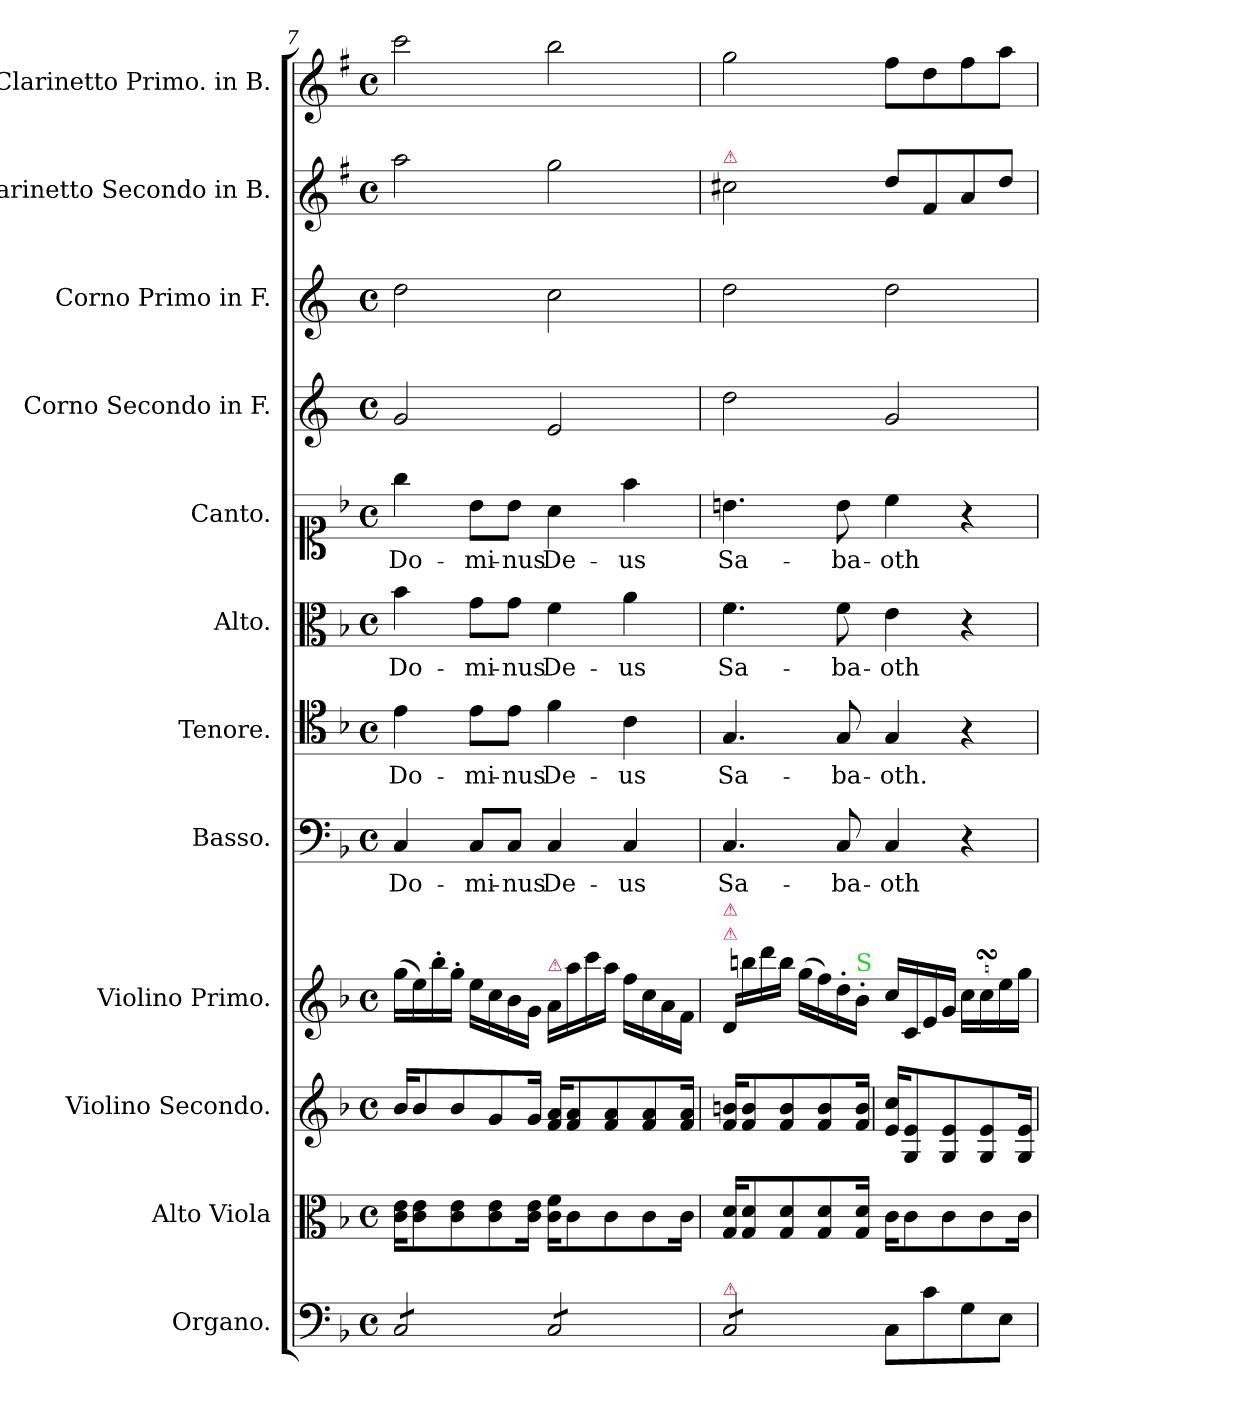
**kern	**kern	**kern	**kern	**kern	**text	**kern	**text	**kern	**text	**kern	**text	**kern	**kern	**kern	**kern
*part12	*part11	*part10	*part9	*part8	*part8	*part7	*part7	*part6	*part6	*part5	*part5	*part4	*part3	*part2	*part1
*staff12	*staff11	*staff10	*staff9	*staff8	*staff8	*staff7	*staff7	*staff6	*staff6	*staff5	*staff5	*staff4	*staff3	*staff2	*staff1
*I"Organo.	*I"Alto Viola	*I"Violino Secondo.	*I"Violino Primo.	*I"Basso.	*	*I"Tenore.	*	*I"Alto.	*	*I"Canto.	*	*I"Corno Secondo in F.	*I"Corno Primo in F.	*I"Clarinetto Secondo in B.	*I"Clarinetto Primo. in B.
*I'org	*I'a-vla	*I'vl 2	*I'vl 1	*I'B	*	*I'T	*	*I'A	*	*	*	*I'cor 2 in F	*I'cor 1 in F	*I'cl 2 in B♭	*I'cl 1 in B♭
*clefF4	*clefC3	*clefG2	*clefG2	*clefF4	*	*clefC4	*	*clefC3	*	*clefC1	*	*clefG2	*clefG2	*clefG2	*clefG2
*	*	*	*	*	*	*	*	*	*	*	*	*ITrd4c7	*ITrd4c7	*ITrd1c2	*ITrd1c2
*k[b-]	*k[b-]	*k[b-]	*k[b-]	*k[b-]	*	*k[b-]	*	*k[b-]	*	*k[b-]	*	*k[b-]	*k[b-]	*k[b-]	*k[b-]
*F:	*F:	*F:	*F:	*F:	*	*F:	*	*F:	*	*F:	*	*F:	*F:	*F:	*F:
*M4/4	*M4/4	*M4/4	*M4/4	*M4/4	*	*M4/4	*	*M4/4	*	*M4/4	*	*M4/4	*M4/4	*M4/4	*M4/4
*met(c)	*met(c)	*met(c)	*met(c)	*met(c)	*	*met(c)	*	*met(c)	*	*met(c)	*	*met(c)	*met(c)	*met(c)	*met(c)
=7	=7	=7	=7	=7	=7	=7	=7	=7	=7	=7	=7	=7	=7	=7	=7
*tremolo	*	*	*	*	*	*	*	*	*	*	*	*	*	*	*
8C/L	16c\ 16e\KL	16b-/KL	(16gg\LL	4C/	Do-	4e\	Do-	4b-\	Do-	4gg\	Do-	2c/	2g\	2gg\	2bb-\
.	8c\ 8e\	8b-/	16ee\)	.	.	.	.	.	.	.	.	.	.	.	.
8C/	.	.	16bb-'\	.	.	.	.	.	.	.	.	.	.	.	.
.	8c\ 8e\	8b-/	16gg'\JJ	.	.	.	.	.	.	.	.	.	.	.	.
8C/	.	.	16ee\LL	8C/L	-mi-	8e\L	-mi-	8g\L	-mi-	8b-\L	-mi-	.	.	.	.
.	8c\ 8e\	8g/	16cc\	.	.	.	.	.	.	.	.	.	.	.	.
8C/J	.	.	16b-\	8C/J	-nus	8e\J	-nus	8g\J	-nus	8b-\J	-nus	.	.	.	.
.	16c\ 16e\Jk	16g/Jk	16g\JJ	.	.	.	.	.	.	.	.	.	.	.	.
!	!	!	!LO:TX:a:color=crimson:t=⚠	!	!	!	!	!	!	!	!	!	!	!	!
8C/L	16c\ 16f\KL	16f/ 16a/KL	16a/LL	4C/	De-	4f\	De-	4f\	De-	4a\	De-	2A/	2f\	2ff\	2aa\
.	8c\	8f/ 8a/	16aa\	.	.	.	.	.	.	.	.	.	.	.	.
8C/	.	.	16ccc\	.	.	.	.	.	.	.	.	.	.	.	.
.	8c\	8f/ 8a/	16aa\JJ	.	.	.	.	.	.	.	.	.	.	.	.
8C/	.	.	16ff\LL	4C/	-us	4c\	-us	4a\	-us	4ff\	-us	.	.	.	.
.	8c\	8f/ 8a/	16cc\	.	.	.	.	.	.	.	.	.	.	.	.
8C/J	.	.	16a\	.	.	.	.	.	.	.	.	.	.	.	.
.	16c\Jk	16f/ 16a/Jk	16f\JJ	.	.	.	.	.	.	.	.	.	.	.	.
=8	=8	=8	=8	=8	=8	=8	=8	=8	=8	=8	=8	=8	=8	=8	=8
!	!	!	!LO:TX:a:color=crimson:t=⚠	!	!	!	!	!	!	!	!	!	!	!	!
8C/L	16G/ 16d/KL	16f/ 16bn/KL	16d/LL	4.C/	Sa-	4.G/	Sa-	4.f\	Sa-	4.bn\	Sa-	2g\	2g\	2bn\	2ff\
.	8G/ 8d/	8f/ 8b/	16bbn\	.	.	.	.	.	.	.	.	.	.	.	.
8C/	.	.	16ddd\	.	.	.	.	.	.	.	.	.	.	.	.
.	8G/ 8d/	8f/ 8b/	16bb\JJ	.	.	.	.	.	.	.	.	.	.	.	.
8C/	.	.	(16gg\LL	.	.	.	.	.	.	.	.	.	.	.	.
.	8G/ 8d/	8f/ 8b/	16ff\)	.	.	.	.	.	.	.	.	.	.	.	.
8C/J	.	.	16dd'\	8C/	-ba-	8G/	-ba-	8f\	-ba-	8b\	-ba-	.	.	.	.
*Xtremolo	*	*	*	*	*	*	*	*	*	*	*	*	*	*	*
!	!	!	!LO:TX:a:color=limegreen:t=S	!	!	!	!	!	!	!	!	!	!	!	!
.	16G/ 16d/Jk	16f/ 16b/Jk	16b-'\JJ	.	.	.	.	.	.	.	.	.	.	.	.
!	!	!	!	!	!	!	!	!	!	!	!	!	!	!LO:TX:a:color=crimson:t=⚠	!
!	!	!	!LO:TX:a:color=crimson:t=⚠	!	!	!	!	!	!	!	!	!	!	!	!
!LO:TX:a:color=crimson:t=⚠	!	!	!	!	!	!	!	!	!	!	!	!	!	!	!
=-	=-	=	=-	=-	=-	=-	=-	=-	=-	=-	=-	=-	=-	=-	=-
8C/L	16c\KL	16e/ 16cc/KL	16cc\LL	4C/	-oth	4G/	-oth.	4e\	-oth	4cc\	-oth	2c/	2g\	8cc\L	8ee\L
.	8c\	8G/ 8e/	16c/	.	.	.	.	.	.	.	.	.	.	.	.
8c\	.	.	16e/	.	.	.	.	.	.	.	.	.	.	8e/	8cc\
.	8c\	8G/ 8e/	16g/JJ	.	.	.	.	.	.	.	.	.	.	.	.
8G\	.	.	16cc\LL	4r	.	4r	.	4r	.	4r	.	.	.	8g/	8ee\
.	8c\	8G/ 8e/	16ccsSSs\	.	.	.	.	.	.	.	.	.	.	.	.
8E\J	.	.	16ee\	.	.	.	.	.	.	.	.	.	.	8cc/J	8gg\J
.	16c\Jk	16G/ 16e/Jk	16gg\JJ	.	.	.	.	.	.	.	.	.	.	.	.
=	=	=	=	=	=	=	=	=	=	=	=	=	=	=	=
*-	*-	*-	*-	*-	*-	*-	*-	*-	*-	*-	*-	*-	*-	*-	*-
